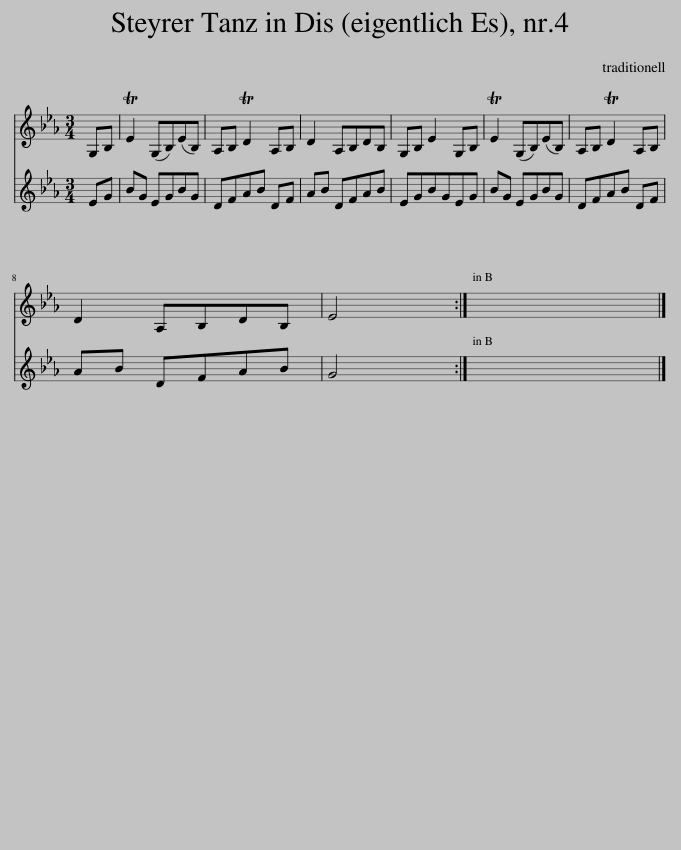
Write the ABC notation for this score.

X:1
%%score 1 2
L:1/8
M:3/4
I:linebreak $
K:Eb
V:1 treble
V:2 treble
V:1
 G,B, | TE2 (G,B,)(EB,) | A,B, TD2 A,B, | D2 A,B,DB, | G,B, E2 G,B, | %5
 TE2 (G,B,)(EB,) | A,B, TD2 A,B, |$ D2 A,B,DB, | E4 :| x6 |] %10
V:2
 EG | BG EGBG | DFAB DF | AB DFAB | EGBGEG | %5
 BG EGBG | DFAB DF |$ AB DFAB | G4 :| x6 |] %10
